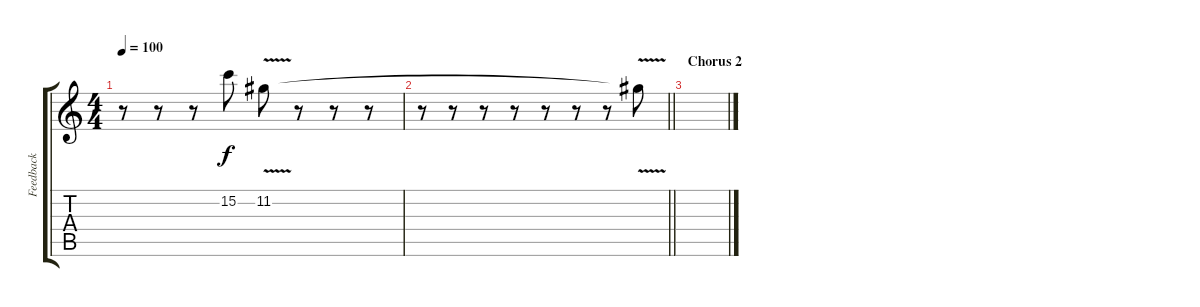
\track ("Feedback" "Feedback") {instrument distortionguitar}
\staff {score tabs}
\tuning (D4 A3 F3 C3 G2 C2) {hide}
\ts (4 4)
\tempo 100
\clef g2
\ks c
r.8{dy f} r.8 r.8 15.2{t}.8 11.2{v}.8 r.8 r.8 r.8 |
\barLineRight lightlight
r.8 r.8 r.8 r.8 r.8 r.8 r.8 11.2{t}.8 |
\section ("" "Chorus 2")
